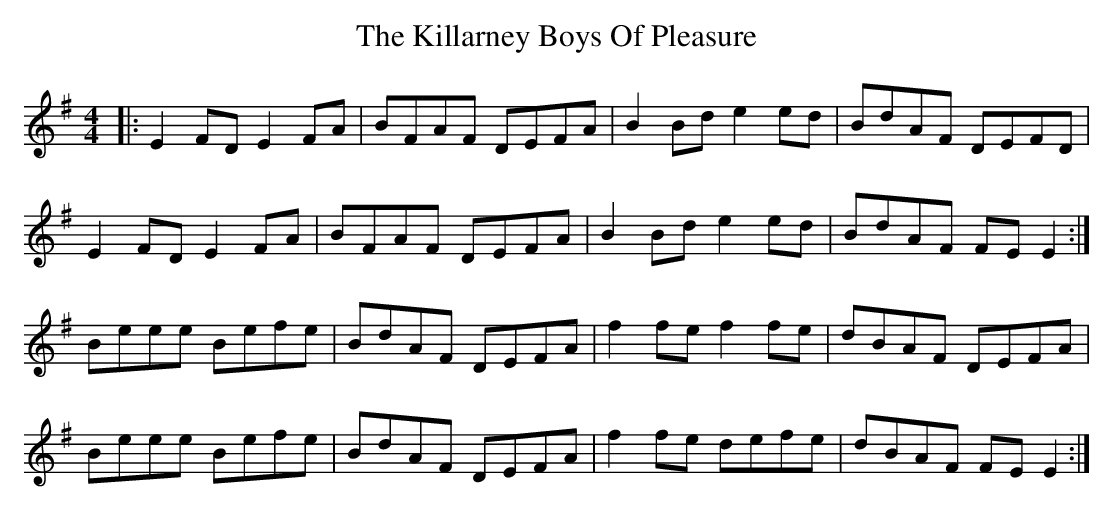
X:1
T: The Killarney Boys Of Pleasure
M: 4/4
L: 1/8
K: Emin
|:E2 FD E2 FA|BFAF DEFA|B2 Bd e2 ed|BdAF DEFD|
E2 FD E2 FA|BFAF DEFA|B2 Bd e2 ed|BdAF FE E2:|
Beee Befe|BdAF DEFA|f2 fe f2 fe|dBAF DEFA|
Beee Befe|BdAF DEFA|f2 fe defe|dBAF FEE2:|
